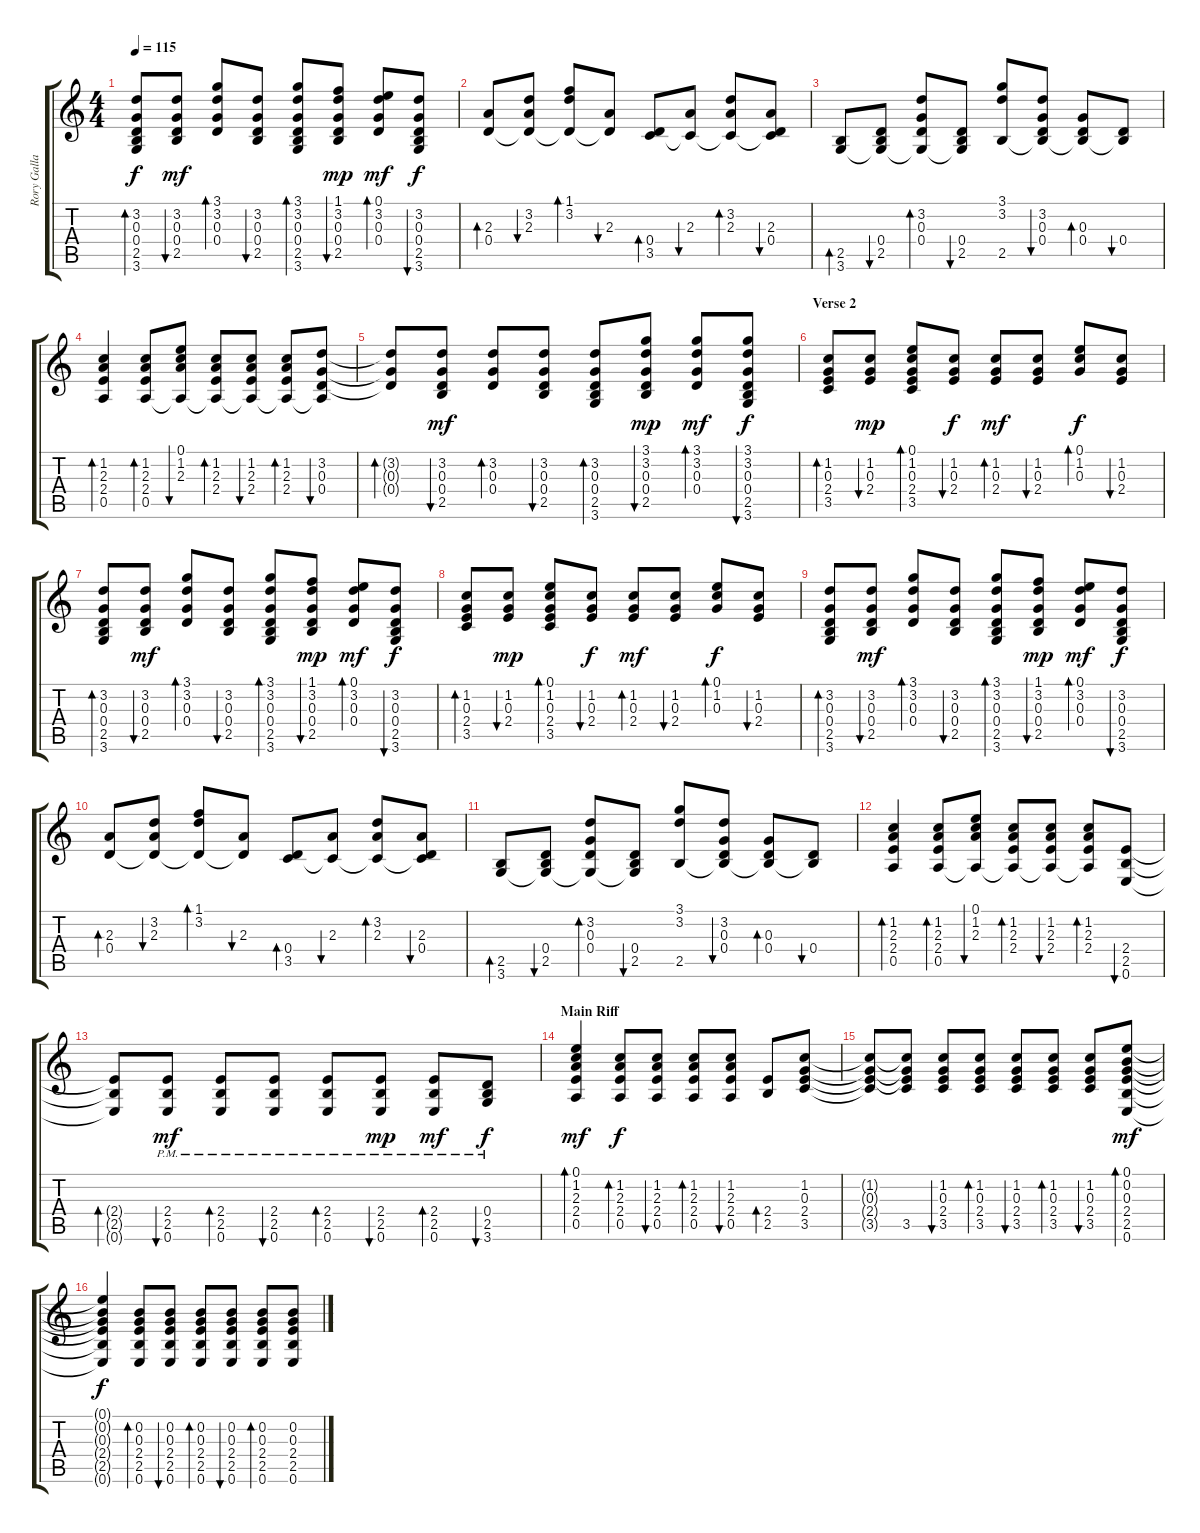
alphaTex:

\track ("Rory Gallagher (Rhythm 2)" "Rory Galla") {instrument acousticguitarsteel}
\staff {score tabs}
\tuning (E4 B3 G3 D3 A2 E2) {hide}
\ts (4 4)
\tempo 115
\clef g2
\ks c
(3.2 0.3 0.4 2.5 3.6).8{bd 60 dy f} (3.2 0.3 0.4 2.5).8{bu 60 dy mf} (3.1 3.2 0.3 0.4).8{bd 60} (3.2 0.3 0.4 2.5).8{bu 60} (3.1 3.2 0.3 0.4 2.5 3.6).8{bd 60} (1.1 3.2 0.3 0.4 2.5).8{bu 60 dy mp} (0.1 3.2 0.3 0.4).8{bd 60 dy mf} (3.2 0.3 0.4 2.5 3.6).8{bu 60 dy f} |
(2.3 0.4).8{bd 60} (3.2 2.3 0.4{t}).8{bu 60} (1.1 3.2 0.4{t}).8{bd 60} (2.3 0.4{t}).8{bu 60} (0.4 3.5).8{bd 60} (2.3 3.5{t}).8{bu 60} (3.2 2.3 3.5{t}).8{bd 60} (2.3 0.4 3.5{t}).8{bu 60} |
(2.5 3.6).8{bd 60} (0.4 2.5 3.6{t}).8{bu 60} (3.2 0.3 0.4 3.6{t}).8{bd 60} (0.4 2.5 3.6{t}).8{bu 60} (3.1 3.2 2.5).8 (3.2 0.3 0.4 2.5{t}).8{bu 60} (0.3 0.4 2.5{t}).8{bd 60} (0.4 2.5{t}).8{bu 60} |
(1.2 2.3 2.4 0.5).4{bd 60} (1.2 2.3 2.4 0.5).8{bd 60} (0.1 1.2 2.3 0.5{t}).8{bu 60} (1.2 2.3 2.4 0.5{t}).8{bd 60} (1.2 2.3 2.4 0.5{t}).8{bu 60} (1.2 2.3 2.4 0.5{t}).8{bd 60} (3.2 0.3 0.4 0.5{t}).8{bu 60} |
(3.2{t} 0.3{t} 0.4{t}).8{bd 60} (3.2 0.3 0.4 2.5).8{bu 60 dy mf} (3.2 0.3 0.4).8{bd 60} (3.2 0.3 0.4 2.5).8{bu 60} (3.2 0.3 0.4 2.5 3.6).8{bd 60} (3.1 3.2 0.3 0.4 2.5).8{bu 60 dy mp} (3.1 3.2 0.3 0.4).8{bd 60 dy mf} (3.1 3.2 0.3 0.4 2.5 3.6).8{bu 60 dy f} |
\section ("" "Verse 2")
(1.2 0.3 2.4 3.5).8{bd 60} (1.2 0.3 2.4).8{bu 60 dy mp} (0.1 1.2 0.3 2.4 3.5).8{bd 60} (1.2 0.3 2.4).8{bu 60 dy f} (1.2 0.3 2.4).8{bd 60 dy mf} (1.2 0.3 2.4).8{bu 60} (0.1 1.2 0.3).8{bd 60 dy f} (1.2 0.3 2.4).8{bu 60} |
(3.2 0.3 0.4 2.5 3.6).8{bd 60} (3.2 0.3 0.4 2.5).8{bu 60 dy mf} (3.1 3.2 0.3 0.4).8{bd 60} (3.2 0.3 0.4 2.5).8{bu 60} (3.1 3.2 0.3 0.4 2.5 3.6).8{bd 60} (1.1 3.2 0.3 0.4 2.5).8{bu 60 dy mp} (0.1 3.2 0.3 0.4).8{bd 60 dy mf} (3.2 0.3 0.4 2.5 3.6).8{bu 60 dy f} |
(1.2 0.3 2.4 3.5).8{bd 60} (1.2 0.3 2.4).8{bu 60 dy mp} (0.1 1.2 0.3 2.4 3.5).8{bd 60} (1.2 0.3 2.4).8{bu 60 dy f} (1.2 0.3 2.4).8{bd 60 dy mf} (1.2 0.3 2.4).8{bu 60} (0.1 1.2 0.3).8{bd 60 dy f} (1.2 0.3 2.4).8{bu 60} |
(3.2 0.3 0.4 2.5 3.6).8{bd 60} (3.2 0.3 0.4 2.5).8{bu 60 dy mf} (3.1 3.2 0.3 0.4).8{bd 60} (3.2 0.3 0.4 2.5).8{bu 60} (3.1 3.2 0.3 0.4 2.5 3.6).8{bd 60} (1.1 3.2 0.3 0.4 2.5).8{bu 60 dy mp} (0.1 3.2 0.3 0.4).8{bd 60 dy mf} (3.2 0.3 0.4 2.5 3.6).8{bu 60 dy f} |
(2.3 0.4).8{bd 60} (3.2 2.3 0.4{t}).8{bu 60} (1.1 3.2 0.4{t}).8{bd 60} (2.3 0.4{t}).8{bu 60} (0.4 3.5).8{bd 60} (2.3 3.5{t}).8{bu 60} (3.2 2.3 3.5{t}).8{bd 60} (2.3 0.4 3.5{t}).8{bu 60} |
(2.5 3.6).8{bd 60} (0.4 2.5 3.6{t}).8{bu 60} (3.2 0.3 0.4 3.6{t}).8{bd 60} (0.4 2.5 3.6{t}).8{bu 60} (3.1 3.2 2.5).8 (3.2 0.3 0.4 2.5{t}).8{bu 60} (0.3 0.4 2.5{t}).8{bd 60} (0.4 2.5{t}).8{bu 60} |
(1.2 2.3 2.4 0.5).4{bd 60} (1.2 2.3 2.4 0.5).8{bd 60} (0.1 1.2 2.3 0.5{t}).8{bu 60} (1.2 2.3 2.4 0.5{t}).8{bd 60} (1.2 2.3 2.4 0.5{t}).8{bu 60} (1.2 2.3 2.4 0.5{t}).8{bd 60} (2.4 2.5 0.6).8{bu 60} |
(2.4{t} 2.5{t} 0.6{t}).8{bd 60} (2.4{pm} 2.5 0.6).8{bu 60 dy mf} (2.4{pm} 2.5 0.6).8{bd 60} (2.4{pm} 2.5 0.6).8{bu 60} (2.4{pm} 2.5 0.6).8{bd 60} (2.4{pm} 2.5 0.6).8{bu 60 dy mp} (2.4{pm} 2.5 0.6).8{bd 60 dy mf} (0.4{pm} 2.5 3.6).8{bu 60 dy f} |
\section ("" "Main Riff")
(0.1 1.2 2.3 2.4 0.5).4{bd 240 dy mf} (1.2 2.3 2.4 0.5).8{bd 120 dy f} (1.2 2.3 2.4 0.5).8{bu 120} (1.2 2.3 2.4 0.5).8{bd 120} (1.2 2.3 2.4 0.5).8{bu 120} (2.4 2.5).8{bd 120} (1.2 0.3 2.4 3.5).8 |
(1.2{t} 0.3{t} 2.4{t} 3.5{t}).8 (1.2{t} 0.3{t} 2.4{t} 3.5).8 (1.2 0.3 2.4 3.5).8{bu 120} (1.2 0.3 2.4 3.5).8{bd 120} (1.2 0.3 2.4 3.5).8{bu 120} (1.2 0.3 2.4 3.5).8{bd 120} (1.2 0.3 2.4 3.5).8{bu 120} (0.1 0.2 0.3 2.4 2.5 0.6).8{bd 240 dy mf} |
(0.1{t} 0.2{t} 0.3{t} 2.4{t} 2.5{t} 0.6{t}).4{dy f} (0.2 0.3 2.4 2.5 0.6).8{bd 120} (0.2 0.3 2.4 2.5 0.6).8{bu 120} (0.2 0.3 2.4 2.5 0.6).8{bd 120} (0.2 0.3 2.4 2.5 0.6).8{bu 120} (0.2 0.3 2.4 2.5 0.6).8{bd 120} (0.2 0.3 2.4 2.5 0.6).8
